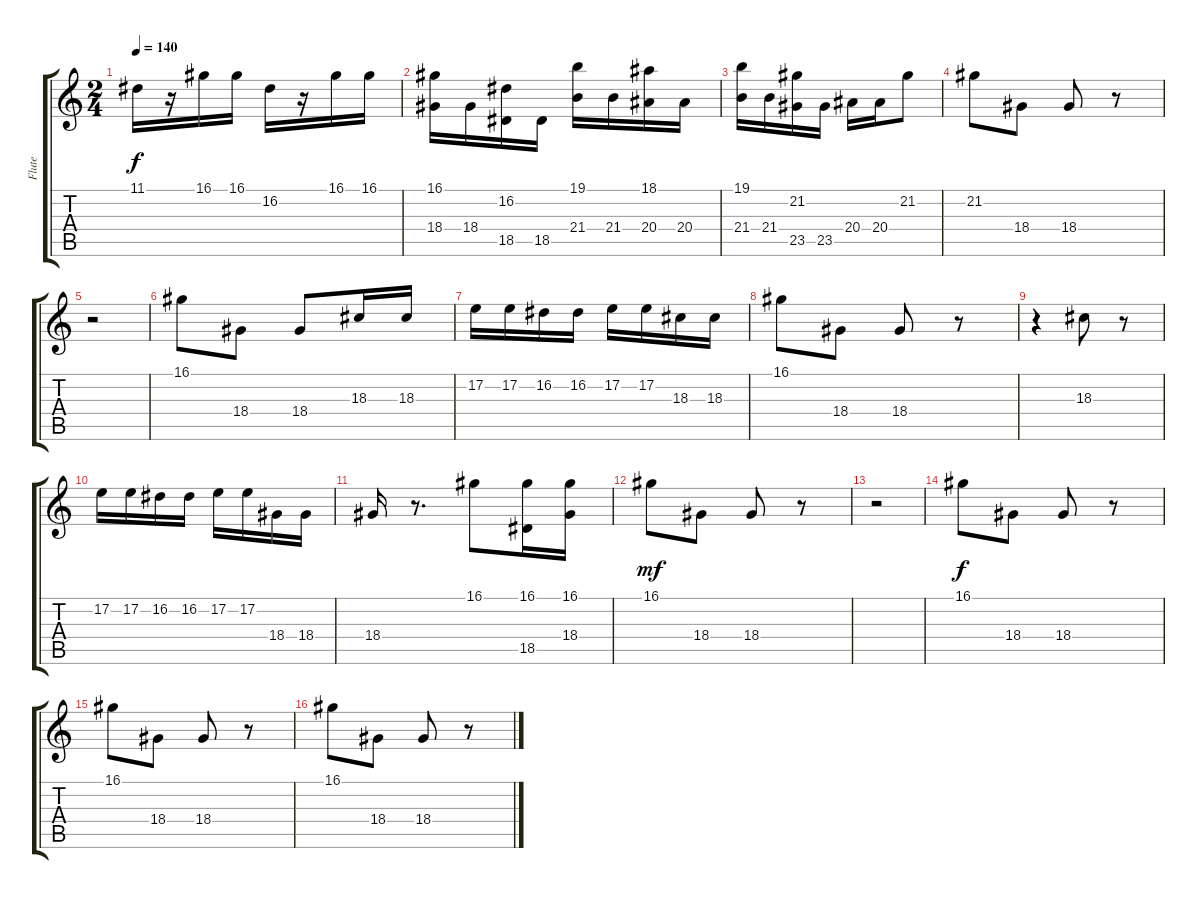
\track ("Flute" "Flute") {instrument flute}
\staff {score tabs}
\tuning (E4 B3 G3 D3 A2 E2) {hide}
\ts (2 4)
\tempo 140
\clef g2
\ks c
11.1.16{dy f} r.16 16.1.16 16.1.16 16.2.16 r.16 16.1.16 16.1.16 |
(16.1 18.4).16 18.4.16 (16.2 18.5).16 18.5.16 (19.1 21.4).16 21.4.16 (18.1 20.4).16 20.4.16 |
(19.1 21.4).16 21.4.16 (21.2 23.5).16 23.5.16 20.4.16 20.4.16 21.2.8 |
21.2.8 18.4.8 18.4.8 r.8 |
r.2 |
16.1.8 18.4.8 18.4.8 18.3.16 18.3.16 |
17.2.16 17.2.16 16.2.16 16.2.16 17.2.16 17.2.16 18.3.16 18.3.16 |
16.1.8 18.4.8 18.4.8 r.8 |
r.4 18.3.8 r.8 |
17.2.16 17.2.16 16.2.16 16.2.16 17.2.16 17.2.16 18.4.16 18.4.16 |
18.4.16 r.8{d} 16.1.8 (16.1 18.5).16 (16.1 18.4).16 |
16.1.8{dy mf} 18.4.8 18.4.8 r.8 |
r.2 |
16.1.8{dy f} 18.4.8 18.4.8 r.8 |
16.1.8 18.4.8 18.4.8 r.8 |
16.1.8 18.4.8 18.4.8 r.8
